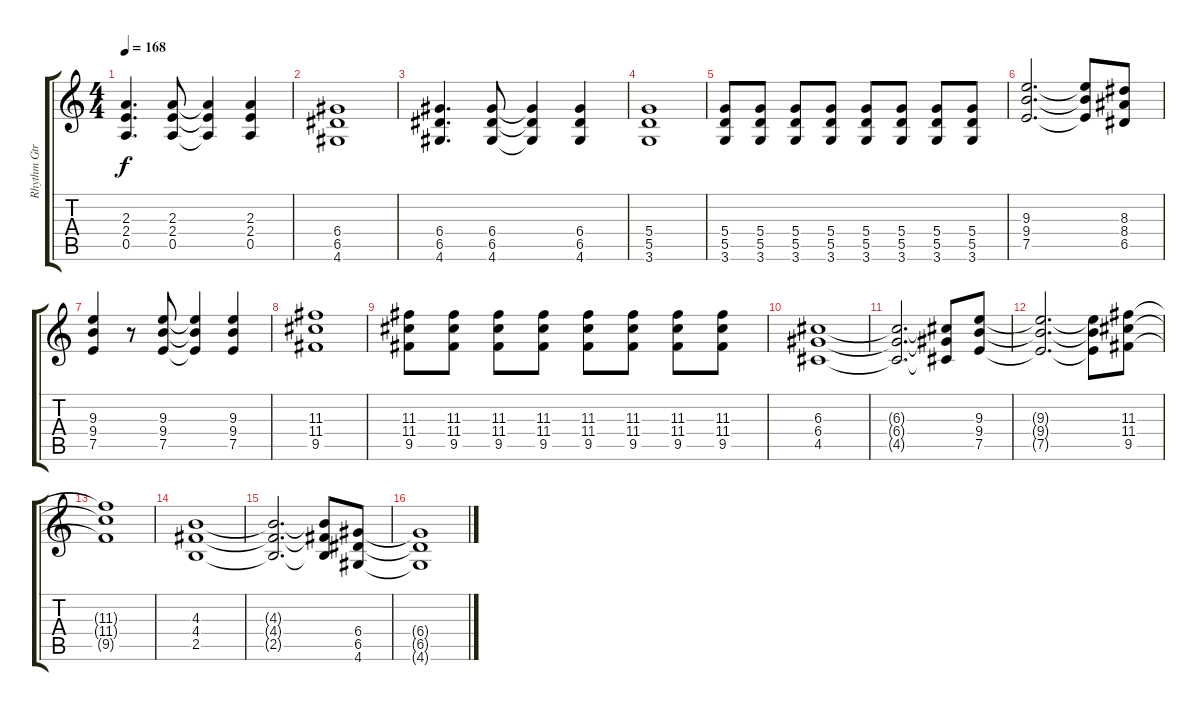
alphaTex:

\track ("Rhythm Gtr.2" "Rhythm Gtr") {instrument distortionguitar}
\staff {score tabs}
\tuning (E4 B3 G3 D3 A2 E2) {hide}
\ts (4 4)
\tempo 168
\clef g2
\ks c
(2.3 2.4 0.5).4{d dy f} (2.3 2.4 0.5).8 (2.3{t} 2.4{t} 0.5{t}).4 (2.3 2.4 0.5).4 |
(6.4 6.5 4.6).1 |
(6.4 6.5 4.6).4{d} (6.4 6.5 4.6).8 (6.4{t} 6.5{t} 4.6{t}).4 (6.4 6.5 4.6).4 |
(5.4 5.5 3.6).1 |
(5.4 5.5 3.6).8 (5.4 5.5 3.6).8 (5.4 5.5 3.6).8 (5.4 5.5 3.6).8 (5.4 5.5 3.6).8 (5.4 5.5 3.6).8 (5.4 5.5 3.6).8 (5.4 5.5 3.6).8 |
(9.3 9.4 7.5).2{d} (9.3{t} 9.4{t} 7.5{t}).8 (8.3 8.4 6.5).8 |
(9.3 9.4 7.5).4 r.8 (9.3 9.4 7.5).8 (9.3{t} 9.4{t} 7.5{t}).4 (9.3 9.4 7.5).4 |
(11.3 11.4 9.5).1 |
(11.3 11.4 9.5).8 (11.3 11.4 9.5).8 (11.3 11.4 9.5).8 (11.3 11.4 9.5).8 (11.3 11.4 9.5).8 (11.3 11.4 9.5).8 (11.3 11.4 9.5).8 (11.3 11.4 9.5).8 |
(6.3 6.4 4.5).1 |
(6.3{t} 6.4{t} 4.5{t}).2{d} (6.3{t} 6.4{t} 4.5{t}).8 (9.3 9.4 7.5).8 |
(9.3{t} 9.4{t} 7.5{t}).2{d} (9.3{t} 9.4{t} 7.5{t}).8 (11.3 11.4 9.5).8 |
(11.3{t} 11.4{t} 9.5{t}).1 |
(4.3 4.4 2.5).1 |
(4.3{t} 4.4{t} 2.5{t}).2{d} (4.3{t} 4.4{t} 2.5{t}).8 (6.4 6.5 4.6).8 |
(6.4{t} 6.5{t} 4.6{t}).1
